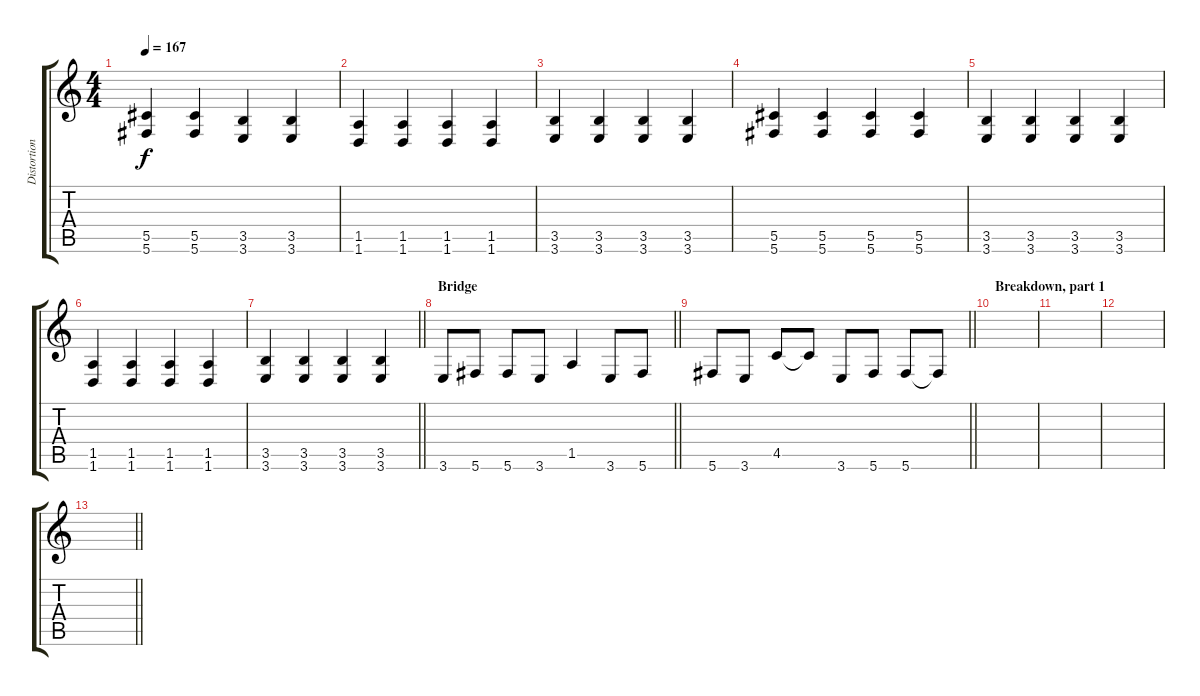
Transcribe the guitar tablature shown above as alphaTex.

\track ("Distortion Guitar [L]" "Distortion") {instrument distortionguitar}
\staff {score tabs}
\tuning (Eb4 Bb3 Gb3 Db3 Ab2 Db2) {hide}
\ts (4 4)
\tempo 167
\clef g2
\ks c
(5.5 5.6).4{dy f} (5.5 5.6).4 (3.5 3.6).4 (3.5 3.6).4 |
(1.5 1.6).4 (1.5 1.6).4 (1.5 1.6).4 (1.5 1.6).4 |
(3.5 3.6).4 (3.5 3.6).4 (3.5 3.6).4 (3.5 3.6).4 |
(5.5 5.6).4 (5.5 5.6).4 (5.5 5.6).4 (5.5 5.6).4 |
(3.5 3.6).4 (3.5 3.6).4 (3.5 3.6).4 (3.5 3.6).4 |
(1.5 1.6).4 (1.5 1.6).4 (1.5 1.6).4 (1.5 1.6).4 |
\barLineRight lightlight
(3.5 3.6).4 (3.5 3.6).4 (3.5 3.6).4 (3.5 3.6).4 |
\section ("" "Bridge")
\barLineRight lightlight
3.6.8 5.6.8 5.6.8 3.6.8 1.5.4 3.6.8 5.6.8 |
\barLineRight lightlight
5.6.8 3.6.8 4.5.8 4.5{t}.8 3.6.8 5.6.8 5.6.8 5.6{t}.8 |
\section ("" "Breakdown, part 1")
|
|
|
\barLineRight lightlight
